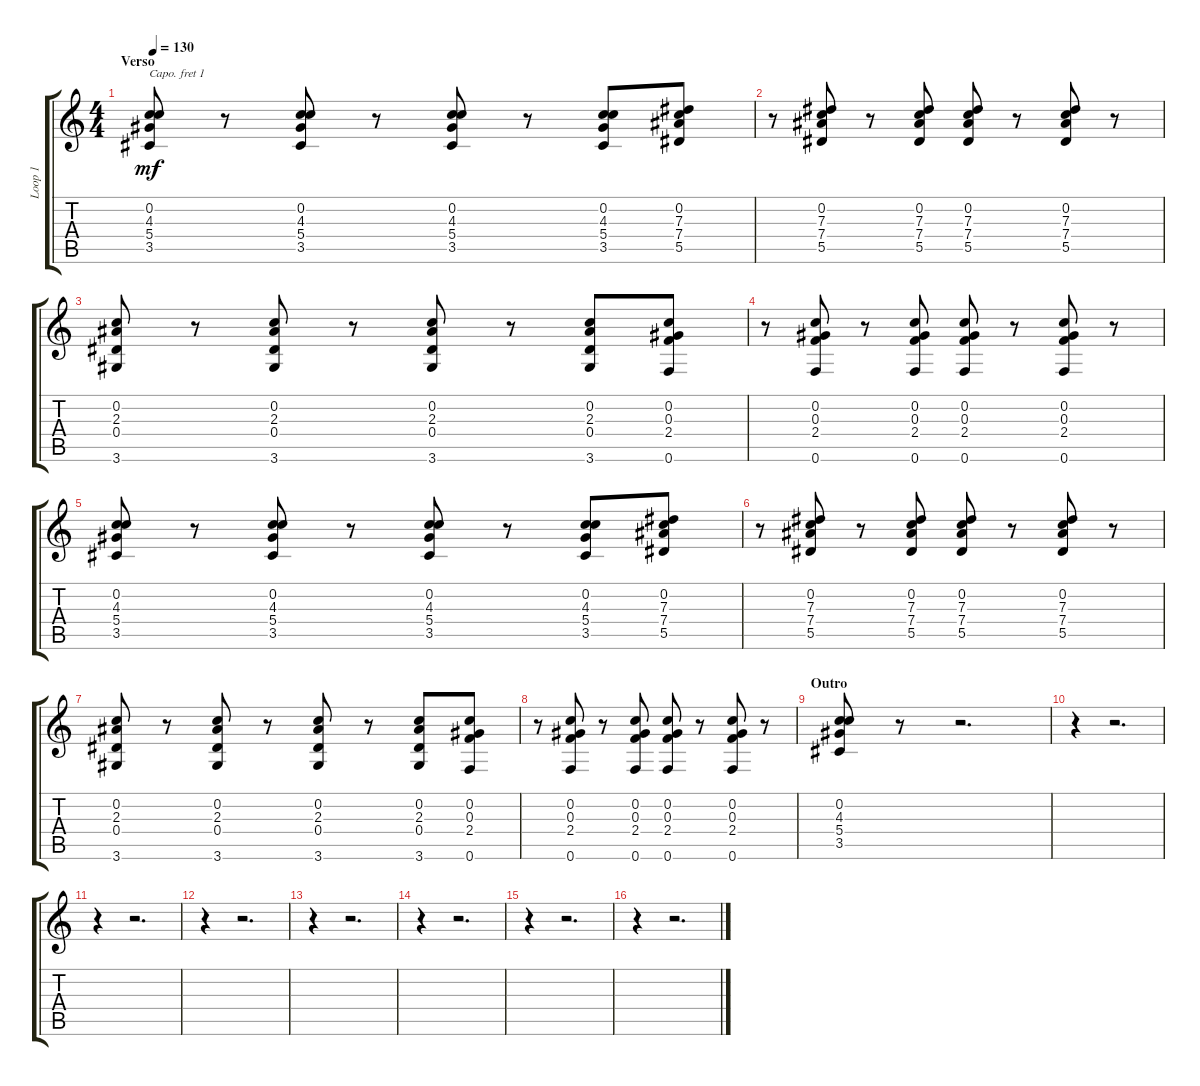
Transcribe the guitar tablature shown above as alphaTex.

\track ("Loop 1" "Loop 1") {instrument acousticguitarsteel}
\staff {score tabs}
\capo 1
\tuning (E4 B3 G3 D3 A2 E2) {hide}
\ts (4 4)
\section ("" "Verso")
\tempo 130
\clef g2
\ks c
(0.2 4.3 5.4 3.5).8{dy mf} r.8 (0.2 4.3 5.4 3.5).8 r.8 (0.2 4.3 5.4 3.5).8 r.8 (0.2 4.3 5.4 3.5).8 (0.2 7.3 7.4 5.5).8 |
r.8 (0.2 7.3 7.4 5.5).8 r.8 (0.2 7.3 7.4 5.5).8 (0.2 7.3 7.4 5.5).8 r.8 (0.2 7.3 7.4 5.5).8 r.8 |
(0.2 2.3 0.4 3.6).8 r.8 (0.2 2.3 0.4 3.6).8 r.8 (0.2 2.3 0.4 3.6).8 r.8 (0.2 2.3 0.4 3.6).8 (0.2 0.3 2.4 0.6).8 |
r.8 (0.2 0.3 2.4 0.6).8 r.8 (0.2 0.3 2.4 0.6).8 (0.2 0.3 2.4 0.6).8 r.8 (0.2 0.3 2.4 0.6).8 r.8 |
(0.2 4.3 5.4 3.5).8 r.8 (0.2 4.3 5.4 3.5).8 r.8 (0.2 4.3 5.4 3.5).8 r.8 (0.2 4.3 5.4 3.5).8 (0.2 7.3 7.4 5.5).8 |
r.8 (0.2 7.3 7.4 5.5).8 r.8 (0.2 7.3 7.4 5.5).8 (0.2 7.3 7.4 5.5).8 r.8 (0.2 7.3 7.4 5.5).8 r.8 |
(0.2 2.3 0.4 3.6).8 r.8 (0.2 2.3 0.4 3.6).8 r.8 (0.2 2.3 0.4 3.6).8 r.8 (0.2 2.3 0.4 3.6).8 (0.2 0.3 2.4 0.6).8 |
r.8 (0.2 0.3 2.4 0.6).8 r.8 (0.2 0.3 2.4 0.6).8 (0.2 0.3 2.4 0.6).8 r.8 (0.2 0.3 2.4 0.6).8 r.8 |
\section ("" "Outro")
(0.2 4.3 5.4 3.5).8 r.8 r.2{d} |
r.4 r.2{d} |
r.4 r.2{d} |
r.4 r.2{d} |
r.4 r.2{d} |
r.4 r.2{d} |
r.4 r.2{d} |
r.4 r.2{d}
